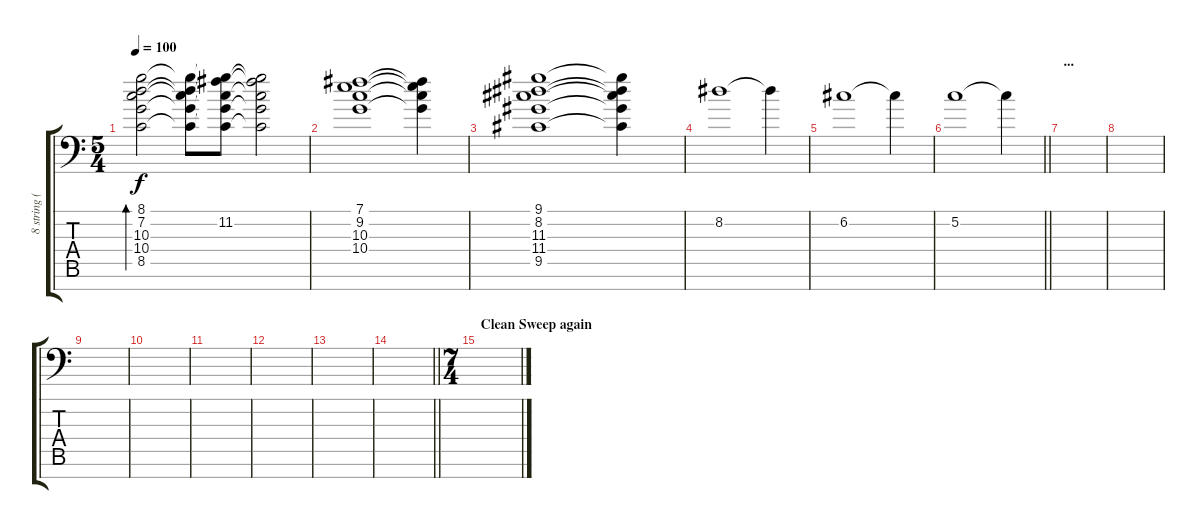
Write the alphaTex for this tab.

\track ("8 string (low 7)" "8 string (") {instrument acousticguitarsteel}
\staff {score tabs}
\tuning (B3 G3 D3 A2 E2 B1 E1) {hide}
\ts (5 4)
\tempo 100
\clef f4
\ks c
(8.1 7.2 10.3 10.4 8.5).2{bd 120 dy f} (8.1{t} 7.2{t} 10.3{t} 10.4{t} 8.5{t}).8 (8.1{t} 11.2 10.3{t} 10.4{t} 8.5{t}).8 (8.1{t} 11.2{t} 10.3{t} 10.4{t} 8.5{t}).2 |
(7.1 9.2 10.3 10.4).1 (7.1{t} 9.2{t} 10.3{t} 10.4{t}).4 |
(9.1 8.2 11.3 11.4 9.5).1 (9.1{t} 8.2{t} 11.3{t} 11.4{t} 9.5{t}).4 |
8.2.1 8.2{t}.4 |
6.2.1 6.2{t}.4 |
\barLineRight lightlight
5.2.1 5.2{t}.4 |
\section ("" "...")
|
|
|
|
|
|
|
\barLineRight lightlight
|
\ts (7 4)
\section ("" "Clean Sweep again")
